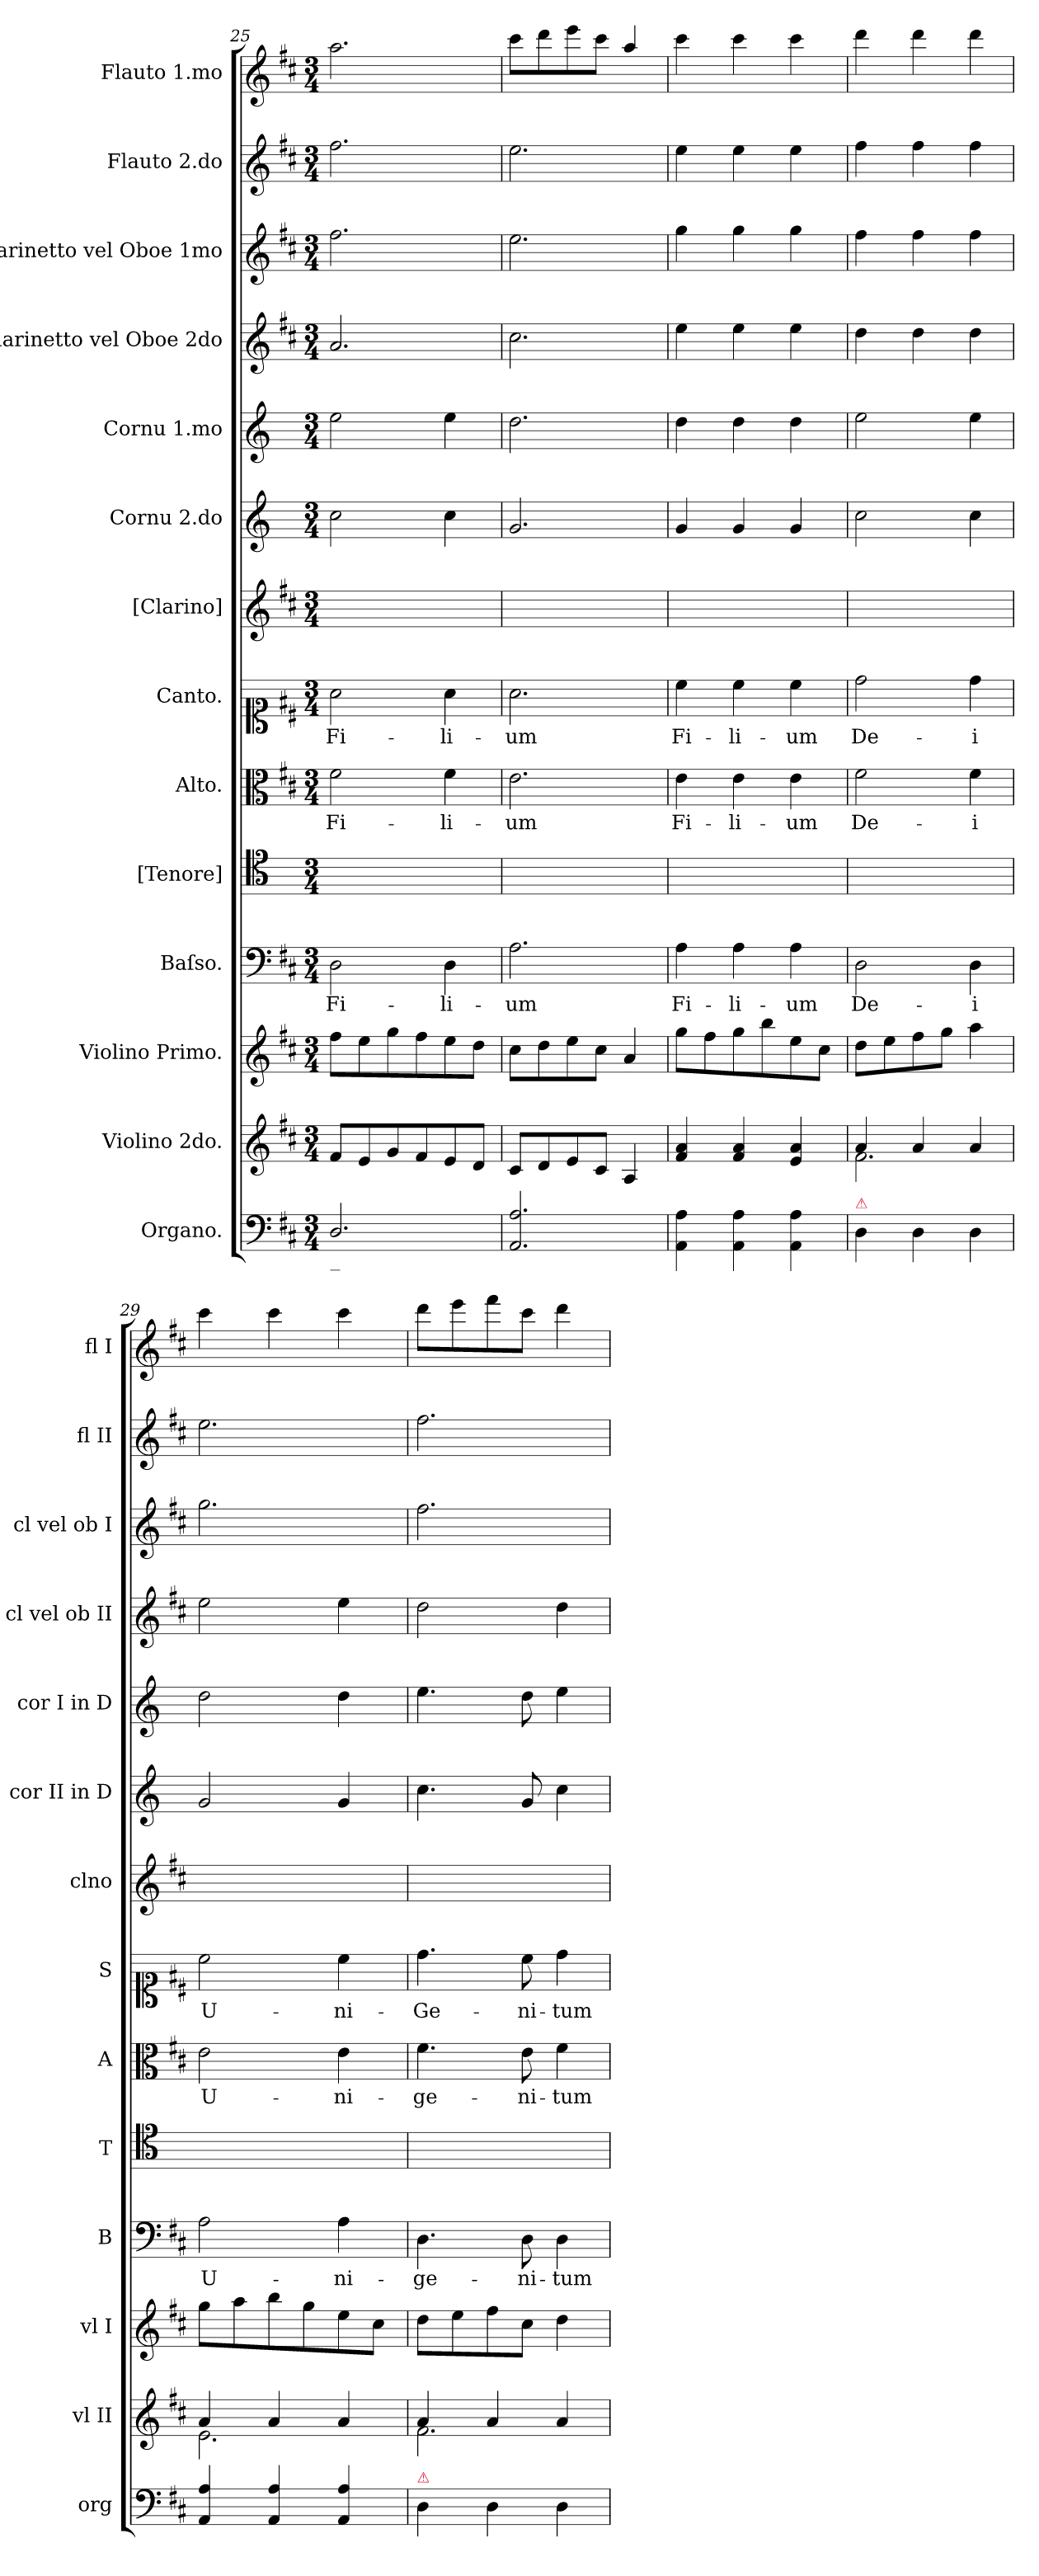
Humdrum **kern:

**kern	**kern	**kern	**kern	**text	**kern	**kern	**text	**kern	**text	**kern	**kern	**kern	**kern	**kern	**kern	**kern
*part14	*part13	*part12	*part11	*part11	*part10	*part9	*part9	*part8	*part8	*part7	*part6	*part5	*part4	*part3	*part2	*part1
*staff14	*staff13	*staff12	*staff11	*staff11	*staff10	*staff9	*staff9	*staff8	*staff8	*staff7	*staff6	*staff5	*staff4	*staff3	*staff2	*staff1
*I"Organo.	*I"Violino 2do.	*I"Violino Primo.	*I"Baſso.	*	*I"[Tenore]	*I"Alto.	*	*I"Canto.	*	*I"[Clarino]	*I"Cornu 2.do	*I"Cornu 1.mo	*I"Clarinetto vel Oboe 2do	*I"Clarinetto vel Oboe 1mo	*I"Flauto 2.do	*I"Flauto 1.mo
*I'org	*I'vl II	*I'vl I	*I'B	*	*I'T	*I'A	*	*I'S	*	*I'clno	*I'cor II in D	*I'cor I in D	*I'cl vel ob II	*I'cl vel ob I	*I'fl II	*I'fl I
*clefF4	*clefG2	*clefG2	*clefF4	*	*clefC4	*clefC3	*	*clefC1	*	*clefG2	*clefG2	*clefG2	*clefG2	*clefG2	*clefG2	*clefG2
*	*	*	*	*	*	*	*	*	*	*	*ITrd6c10	*ITrd6c10	*	*	*	*
*k[f#c#]	*k[f#c#]	*k[f#c#]	*k[f#c#]	*	*	*k[f#c#]	*	*k[f#c#]	*	*k[f#c#]	*k[f#c#]	*k[f#c#]	*k[f#c#]	*k[f#c#]	*k[f#c#]	*k[f#c#]
*D:	*D:	*D:	*D:	*	*	*D:	*	*D:	*	*D:	*D:	*D:	*D:	*D:	*D:	*D:
*M3/4	*M3/4	*M3/4	*M3/4	*	*M3/4	*M3/4	*	*M3/4	*	*M3/4	*M3/4	*M3/4	*M3/4	*M3/4	*M3/4	*M3/4
=25	=25	=25	=25	=25	=25	=25	=25	=25	=25	=25	=25	=25	=25	=25	=25	=25
!LO:TX:b:t=_	!	!	!	!	!	!	!	!	!	!	!	!	!	!	!	!
2.DDyy/ 2.D/	8f#/L	8ff#\L	2D\	Fi-	2.ryy	2f#\	Fi-	2a\	Fi-	2.ryy	2d\	2f#\	2.a/	2.ff#\	2.ff#\	2.aa\
.	8e/	8ee\	.	.	.	.	.	.	.	.	.	.	.	.	.	.
.	8g/	8gg\	.	.	.	.	.	.	.	.	.	.	.	.	.	.
.	8f#/	8ff#\	.	.	.	.	.	.	.	.	.	.	.	.	.	.
.	8e/	8ee\	4D\	-li-	.	4f#\	-li-	4a\	-li-	.	4d\	4f#\	.	.	.	.
.	8d/J	8dd\J	.	.	.	.	.	.	.	.	.	.	.	.	.	.
=26	=26	=26	=26	=26	=26	=26	=26	=26	=26	=26	=26	=26	=26	=26	=26	=26
2.AA/ 2.A/	8c#/L	8cc#\L	2.A\	-um	2.ryy	2.e\	-um	2.a\	-um	2.ryy	2.A/	2.e\	2.cc#\	2.ee\	2.ee\	8ccc#\L
.	8d/	8dd\	.	.	.	.	.	.	.	.	.	.	.	.	.	8ddd\
.	8e/	8ee\	.	.	.	.	.	.	.	.	.	.	.	.	.	8eee\
.	8c#/J	8cc#\J	.	.	.	.	.	.	.	.	.	.	.	.	.	8ccc#\J
.	4A/	4a/	.	.	.	.	.	.	.	.	.	.	.	.	.	4aa/
=27	=27	=27	=27	=27	=27	=27	=27	=27	=27	=27	=27	=27	=27	=27	=27	=27
4AA\ 4A\	4f#/ 4a/	8gg\L	4A\	Fi-	2.ryy	4e\	Fi-	4cc#\	Fi-	2.ryy	4A/	4e\	4ee\	4gg\	4ee\	4ccc#\
.	.	8ff#\	.	.	.	.	.	.	.	.	.	.	.	.	.	.
4AA\ 4A\	4f#/ 4a/	8gg\	4A\	-li-	.	4e\	-li-	4cc#\	-li-	.	4A/	4e\	4ee\	4gg\	4ee\	4ccc#\
.	.	8bb\	.	.	.	.	.	.	.	.	.	.	.	.	.	.
4AA\ 4A\	4e/ 4a/	8ee\	4A\	-um	.	4e\	-um	4cc#\	-um	.	4A/	4e\	4ee\	4gg\	4ee\	4ccc#\
.	.	8cc#\J	.	.	.	.	.	.	.	.	.	.	.	.	.	.
=28	=28	=28	=28	=28	=28	=28	=28	=28	=28	=28	=28	=28	=28	=28	=28	=28
*	*^	*	*	*	*	*	*	*	*	*	*	*	*	*	*	*
!LO:TX:a:color=crimson:t=⚠	!	!	!	!	!	!	!	!	!	!	!	!	!	!	!	!	!
4D\	4a/	2.f#\	8dd\L	2D\	De-	2.ryy	2f#\	De-	2dd\	De-	2.ryy	2d\	2f#\	4dd\	4ff#\	4ff#\	4ddd\
.	.	.	8ee\	.	.	.	.	.	.	.	.	.	.	.	.	.	.
4D\	4a/	.	8ff#\	.	.	.	.	.	.	.	.	.	.	4dd\	4ff#\	4ff#\	4ddd\
.	.	.	8gg\J	.	.	.	.	.	.	.	.	.	.	.	.	.	.
4D\	4a/	.	4aa\	4D\	-i	.	4f#\	-i	4dd\	-i	.	4d\	4f#\	4dd\	4ff#\	4ff#\	4ddd\
=29	=29	=29	=29	=29	=29	=29	=29	=29	=29	=29	=29	=29	=29	=29	=29	=29	=29
4AA/ 4A/	4a/	2.e\	8gg\L	2A\	U-	2.ryy	2e\	U-	2cc#\	U-	2.ryy	2A/	2e\	2ee\	2.gg\	2.ee\	4ccc#\
.	.	.	8aa\	.	.	.	.	.	.	.	.	.	.	.	.	.	.
4AA/ 4A/	4a/	.	8bb\	.	.	.	.	.	.	.	.	.	.	.	.	.	4ccc#\
.	.	.	8gg\	.	.	.	.	.	.	.	.	.	.	.	.	.	.
4AA/ 4A/	4a/	.	8ee\	4A\	-ni-	.	4e\	-ni-	4cc#\	-ni-	.	4A/	4e\	4ee\	.	.	4ccc#\
.	.	.	8cc#\J	.	.	.	.	.	.	.	.	.	.	.	.	.	.
=30	=30	=30	=30	=30	=30	=30	=30	=30	=30	=30	=30	=30	=30	=30	=30	=30	=30
!LO:TX:a:color=crimson:t=⚠	!	!	!	!	!	!	!	!	!	!	!	!	!	!	!	!	!
4D\	4a/	2.f#\	8dd\L	4.D\	-ge-	2.ryy	4.f#\	-ge-	4.dd\	-Ge-	2.ryy	4.d\	4.f#\	2dd\	2.ff#\	2.ff#\	8ddd\L
.	.	.	8ee\	.	.	.	.	.	.	.	.	.	.	.	.	.	8eee\
4D\	4a/	.	8ff#\	.	.	.	.	.	.	.	.	.	.	.	.	.	8fff#\
.	.	.	8cc#\J	8D\	-ni-	.	8e\	-ni-	8cc#\	-ni-	.	8A/	8e\	.	.	.	8ccc#\J
4D\	4a/	.	4dd\	4D\	-tum	.	4f#\	-tum	4dd\	-tum	.	4d\	4f#\	4dd\	.	.	4ddd\
*	*v	*v	*	*	*	*	*	*	*	*	*	*	*	*	*	*	*
=	=	=	=	=	=	=	=	=	=	=	=	=	=	=	=	=
*-	*-	*-	*-	*-	*-	*-	*-	*-	*-	*-	*-	*-	*-	*-	*-	*-
